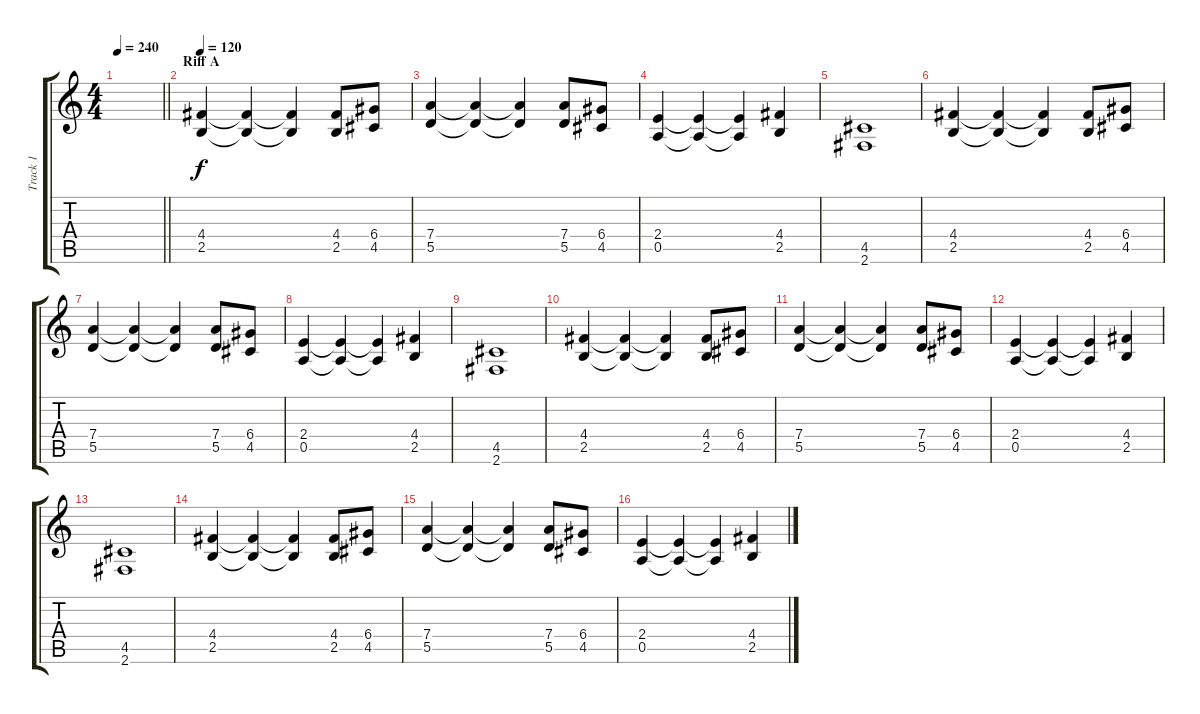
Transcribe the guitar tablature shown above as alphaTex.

\track ("Track 1" "Track 1") {instrument overdrivenguitar}
\staff {score tabs}
\tuning (E4 B3 G3 D3 A2 E2) {hide}
\ts (4 4)
\tempo 240
\tempo 120
\tempo 240
\clef g2
\barLineRight lightlight
\ks c
|
\section ("" "Riff A")
\tempo 120
(4.4 2.5).4 (4.4{t} 2.5{t}).4 (4.4{t} 2.5{t}).4 (4.4 2.5).8 (6.4 4.5).8 |
(7.4 5.5).4 (7.4{t} 5.5{t}).4 (7.4{t} 5.5{t}).4 (7.4 5.5).8 (6.4 4.5).8 |
(2.4 0.5).4 (2.4{t} 0.5{t}).4 (2.4{t} 0.5{t}).4 (4.4 2.5).4 |
(4.5 2.6).1 |
(4.4 2.5).4 (4.4{t} 2.5{t}).4 (4.4{t} 2.5{t}).4 (4.4 2.5).8 (6.4 4.5).8 |
(7.4 5.5).4 (7.4{t} 5.5{t}).4 (7.4{t} 5.5{t}).4 (7.4 5.5).8 (6.4 4.5).8 |
(2.4 0.5).4 (2.4{t} 0.5{t}).4 (2.4{t} 0.5{t}).4 (4.4 2.5).4 |
(4.5 2.6).1 |
(4.4 2.5).4 (4.4{t} 2.5{t}).4 (4.4{t} 2.5{t}).4 (4.4 2.5).8 (6.4 4.5).8 |
(7.4 5.5).4 (7.4{t} 5.5{t}).4 (7.4{t} 5.5{t}).4 (7.4 5.5).8 (6.4 4.5).8 |
(2.4 0.5).4 (2.4{t} 0.5{t}).4 (2.4{t} 0.5{t}).4 (4.4 2.5).4 |
(4.5 2.6).1 |
(4.4 2.5).4 (4.4{t} 2.5{t}).4 (4.4{t} 2.5{t}).4 (4.4 2.5).8 (6.4 4.5).8 |
(7.4 5.5).4 (7.4{t} 5.5{t}).4 (7.4{t} 5.5{t}).4 (7.4 5.5).8 (6.4 4.5).8 |
(2.4 0.5).4 (2.4{t} 0.5{t}).4 (2.4{t} 0.5{t}).4 (4.4 2.5).4
